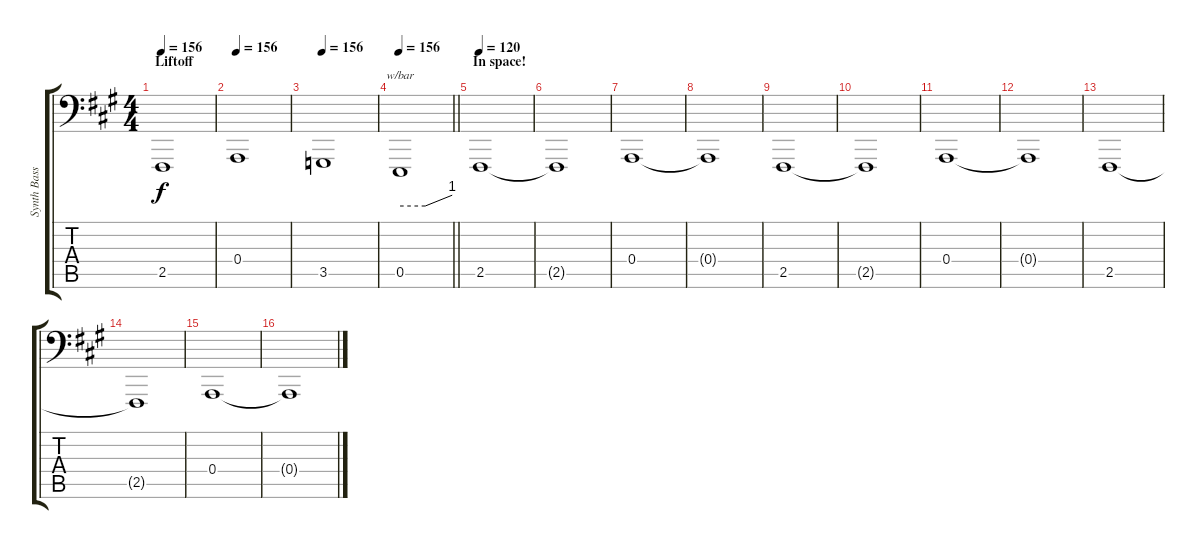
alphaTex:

\track ("Synth Bass" "Synth Bass") {instrument lead2sawtooth}
\staff {score tabs}
\tuning (C3 G2 D2 A1 E1 B0) {hide}
\ts (4 4)
\section ("" "Liftoff")
\tempo 156
\clef f4
\ks f#minor
2.5.1{dy f} |
\tempo 156
0.4.1 |
\tempo 156
3.5.1 |
\tempo 156
\barLineRight lightlight
0.5.1{tbe (custom default 0 0 29 0 60 4)} |
\section ("" "In space!")
\tempo 120
2.5.1{balance 16} |
2.5{t}.1 |
0.4.1{balance 0} |
0.4{t}.1 |
2.5.1{balance 16} |
2.5{t}.1 |
0.4.1{balance 0} |
0.4{t}.1 |
2.5.1{balance 16} |
2.5{t}.1 |
0.4.1{balance 0} |
0.4{t}.1
